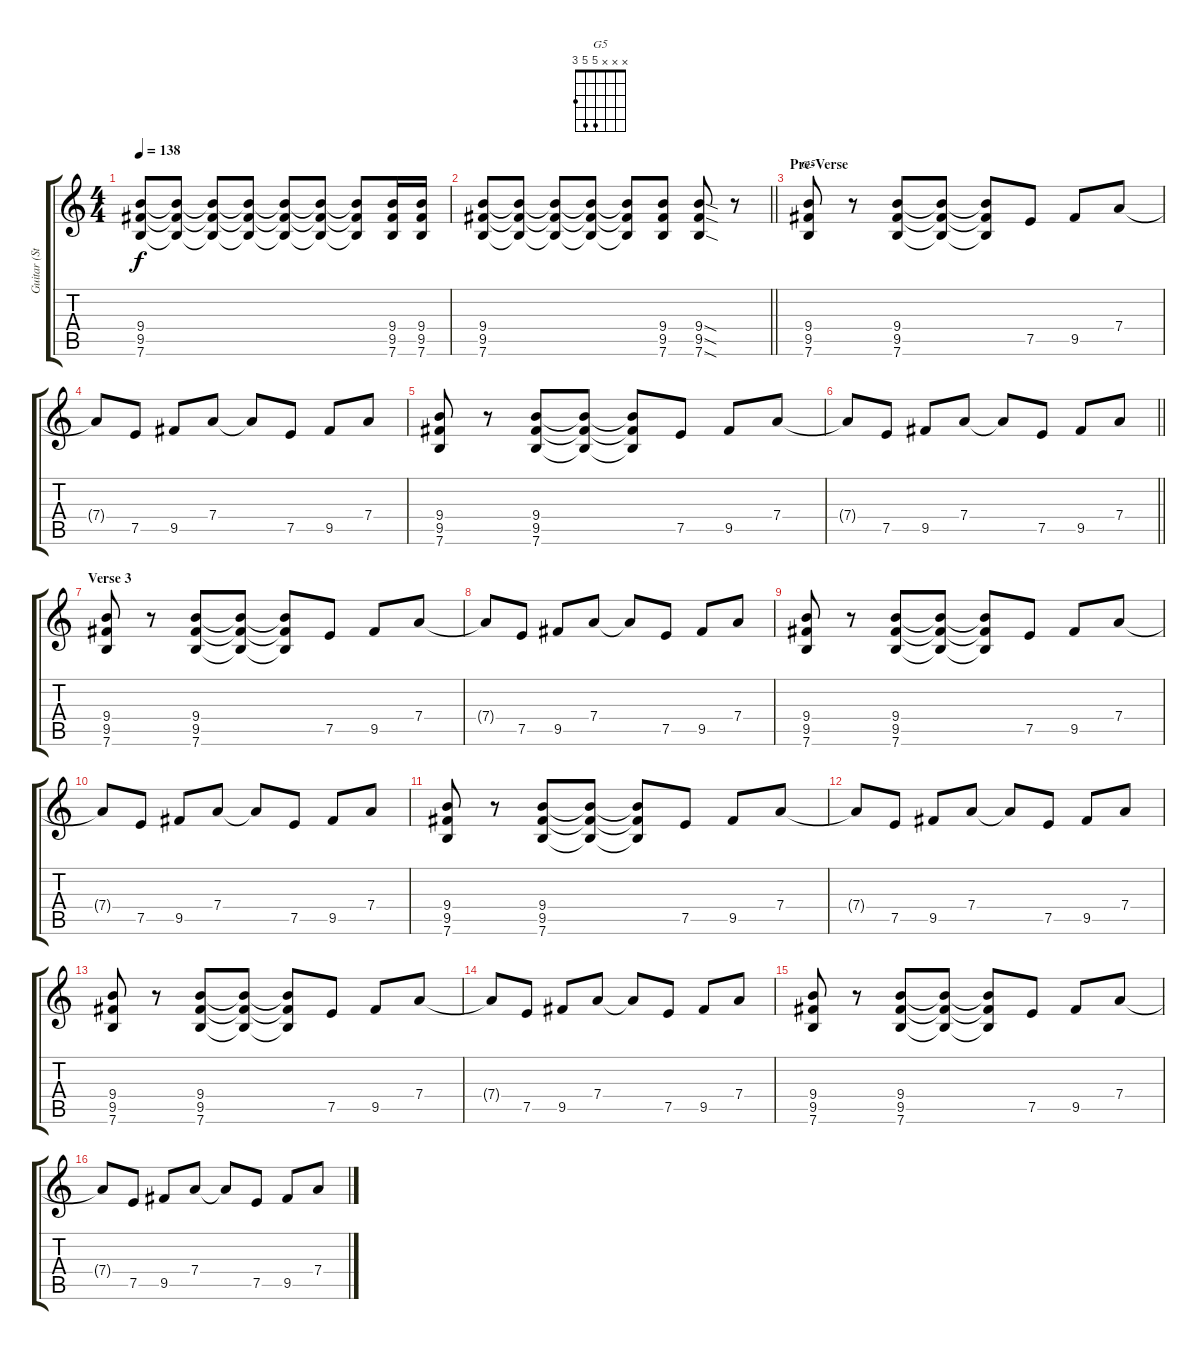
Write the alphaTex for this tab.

\track ("Guitar (Std)" "Guitar (St") {instrument overdrivenguitar}
\staff {score tabs}
\tuning (E4 B3 G3 D3 A2 E2) {hide}
\chord ("G5" x x x 5 5 3)
\ts (4 4)
\tempo 138
\clef g2
\ks c
(9.4 9.5 7.6).8{dy f} (9.4{t} 9.5{t} 7.6{t}).8 (9.4{t} 9.5{t} 7.6{t}).8 (9.4{t} 9.5{t} 7.6{t}).8 (9.4{t} 9.5{t} 7.6{t}).8 (9.4{t} 9.5{t} 7.6{t}).8 (9.4{t} 9.5{t} 7.6{t}).8 (9.4 9.5 7.6).16 (9.4 9.5 7.6).16 |
\barLineRight lightlight
(9.4 9.5 7.6).8 (9.4{t} 9.5{t} 7.6{t}).8 (9.4{t} 9.5{t} 7.6{t}).8 (9.4{t} 9.5{t} 7.6{t}).8 (9.4{t} 9.5{t} 7.6{t}).8 (9.4 9.5 7.6).8 (9.4{sod} 9.5{sod} 7.6{sod}).8 r.8 |
\section ("" "Pre-Verse")
(9.4 9.5 7.6).8{ch "G5"} r.8 (9.4 9.5 7.6).8 (9.4{t} 9.5{t} 7.6{t}).8 (9.4{t} 9.5{t} 7.6{t}).8 7.5.8 9.5.8 7.4.8 |
7.4{t}.8 7.5.8 9.5.8 7.4.8 7.4{t}.8 7.5.8 9.5.8 7.4.8 |
(9.4 9.5 7.6).8 r.8 (9.4 9.5 7.6).8 (9.4{t} 9.5{t} 7.6{t}).8 (9.4{t} 9.5{t} 7.6{t}).8 7.5.8 9.5.8 7.4.8 |
\barLineRight lightlight
7.4{t}.8 7.5.8 9.5.8 7.4.8 7.4{t}.8 7.5.8 9.5.8 7.4.8 |
\section ("" "Verse 3")
(9.4 9.5 7.6).8 r.8 (9.4 9.5 7.6).8 (9.4{t} 9.5{t} 7.6{t}).8 (9.4{t} 9.5{t} 7.6{t}).8 7.5.8 9.5.8 7.4.8 |
7.4{t}.8 7.5.8 9.5.8 7.4.8 7.4{t}.8 7.5.8 9.5.8 7.4.8 |
(9.4 9.5 7.6).8 r.8 (9.4 9.5 7.6).8 (9.4{t} 9.5{t} 7.6{t}).8 (9.4{t} 9.5{t} 7.6{t}).8 7.5.8 9.5.8 7.4.8 |
7.4{t}.8 7.5.8 9.5.8 7.4.8 7.4{t}.8 7.5.8 9.5.8 7.4.8 |
(9.4 9.5 7.6).8 r.8 (9.4 9.5 7.6).8 (9.4{t} 9.5{t} 7.6{t}).8 (9.4{t} 9.5{t} 7.6{t}).8 7.5.8 9.5.8 7.4.8 |
7.4{t}.8 7.5.8 9.5.8 7.4.8 7.4{t}.8 7.5.8 9.5.8 7.4.8 |
(9.4 9.5 7.6).8 r.8 (9.4 9.5 7.6).8 (9.4{t} 9.5{t} 7.6{t}).8 (9.4{t} 9.5{t} 7.6{t}).8 7.5.8 9.5.8 7.4.8 |
7.4{t}.8 7.5.8 9.5.8 7.4.8 7.4{t}.8 7.5.8 9.5.8 7.4.8 |
(9.4 9.5 7.6).8 r.8 (9.4 9.5 7.6).8 (9.4{t} 9.5{t} 7.6{t}).8 (9.4{t} 9.5{t} 7.6{t}).8 7.5.8 9.5.8 7.4.8 |
7.4{t}.8 7.5.8 9.5.8 7.4.8 7.4{t}.8 7.5.8 9.5.8 7.4.8
